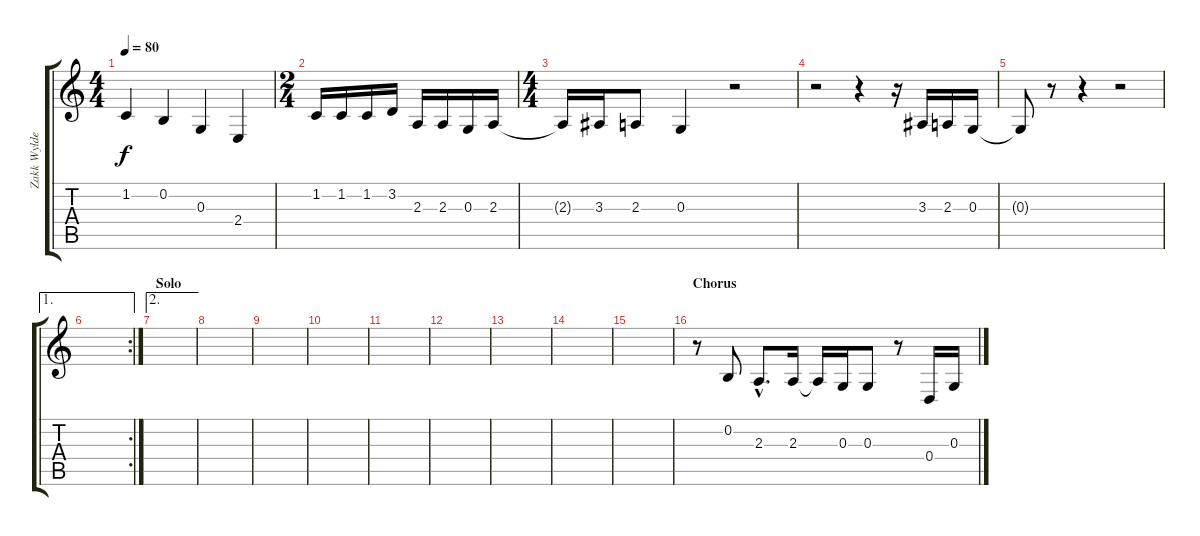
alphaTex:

\track ("Zakk Wylde (Vocals)" "Zakk Wylde") {instrument lead6voice}
\staff {score tabs}
\tuning (E4 B3 G3 D3 A2 E2) {hide}
\ts (4 4)
\tempo 80
\clef g2
\ks c
1.2.4{dy f} 0.2.4 0.3.4 2.4.4 |
\ts (2 4)
1.2.16 1.2.16 1.2.16 3.2.16 2.3.16 2.3.16 0.3.16 2.3.16 |
\ts (4 4)
2.3{t}.16 3.3.16 2.3.8 0.3.4 r.2 |
r.2 r.4 r.16 3.3.16 2.3.16 0.3.16 |
0.3{t}.8 r.8 r.4 r.2 |
\ae 1
\rc 2
|
\ae 2
\section ("" "Solo")
|
|
|
|
|
|
|
|
|
\section ("" "Chorus")
r.8 0.2.8 2.3{hac}.8{d} 2.3.16 2.3{t}.16 0.3.16 0.3.8 r.8 0.4.16 0.3.16
